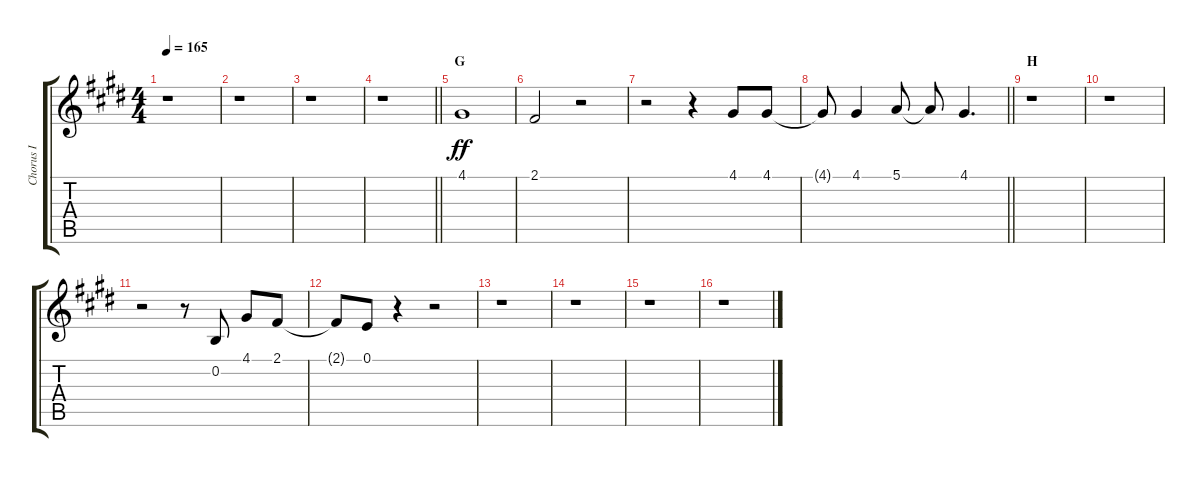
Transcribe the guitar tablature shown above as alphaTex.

\track ("Chorus I" "Chorus I") {instrument voiceoohs}
\staff {score tabs}
\tuning (E4 B3 G3 D3 A2 E2) {hide}
\ts (4 4)
\tempo 165
\clef g2
\ks e
r.1{dy ff} |
r.1 |
r.1 |
\barLineRight lightlight
r.1 |
\section ("" "G")
4.1.1 |
2.1.2 r.2 |
r.2 r.4 4.1.8 4.1.8 |
\barLineRight lightlight
4.1{t}.8 4.1.4 5.1.8 5.1{t}.8 4.1.4{d} |
\section ("" "H")
r.1 |
r.1 |
r.2 r.8 0.2.8 4.1.8 2.1.8 |
2.1{t}.8 0.1.8 r.4 r.2 |
r.1 |
r.1 |
r.1 |
r.1
